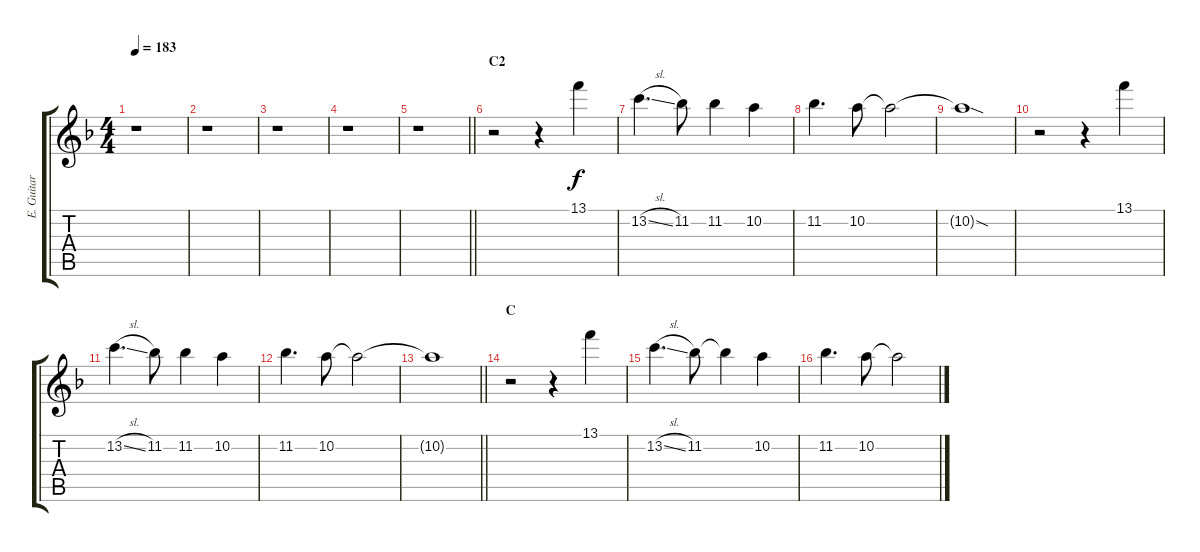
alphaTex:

\track ("E. Guitar IV" "E. Guitar ") {instrument overdrivenguitar}
\staff {score tabs}
\tuning (E4 B3 G3 D3 A2 E2) {hide}
\ts (4 4)
\tempo 183
\clef g2
\ks f
r.1{dy f} |
r.1 |
r.1 |
r.1 |
\barLineRight lightlight
r.1 |
\section ("" "C2")
r.2 r.4 13.1.4 |
13.2{sl}.4{d} 11.2.8 11.2.4 10.2.4 |
11.2.4{d} 10.2.8 10.2{t}.2 |
10.2{sod t}.1 |
r.2 r.4 13.1.4 |
13.2{sl}.4{d} 11.2.8 11.2.4 10.2.4 |
11.2.4{d} 10.2.8 10.2{t}.2 |
\barLineRight lightlight
10.2{t}.1 |
\section ("" "C")
r.2 r.4 13.1.4 |
13.2{sl}.4{d} 11.2.8 11.2{t}.4 10.2.4 |
11.2.4{d} 10.2.8 10.2{t}.2
